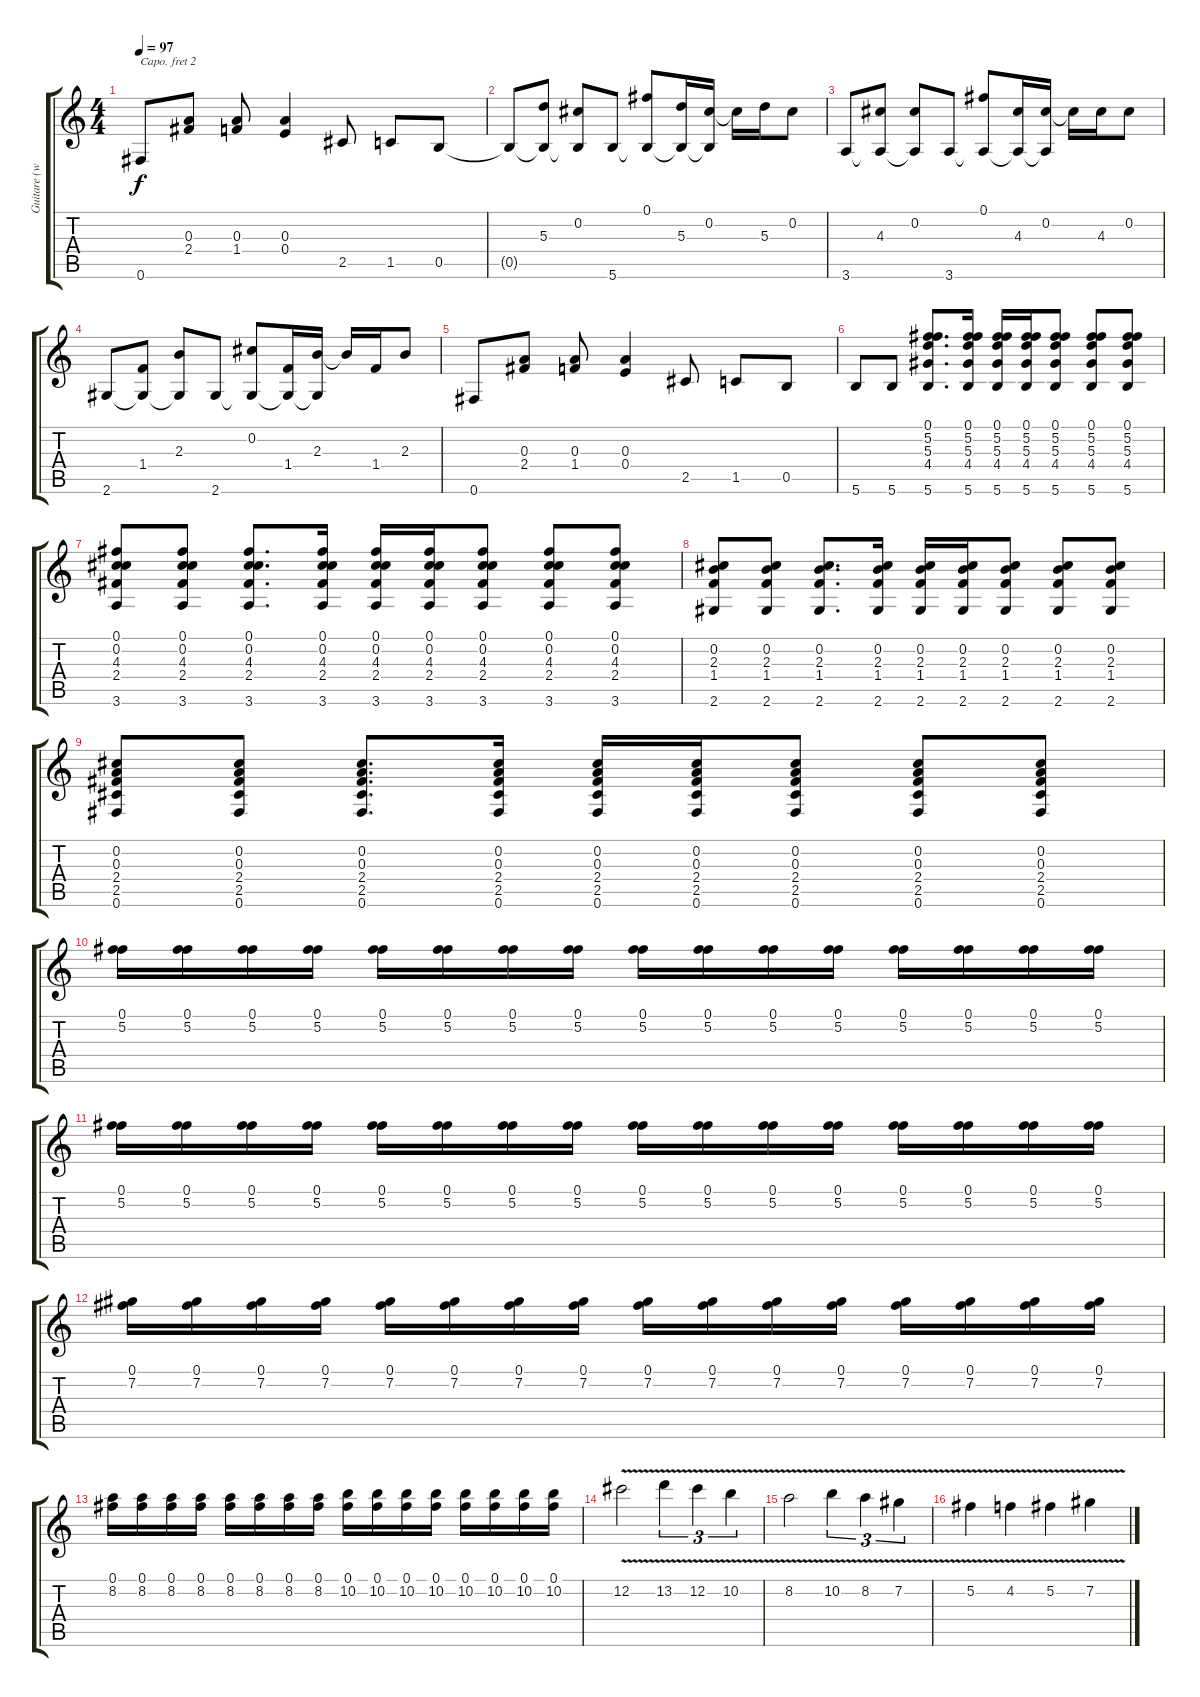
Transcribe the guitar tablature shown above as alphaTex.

\track ("Guitare (w/ wha-wha)" "Guitare (w") {instrument overdrivenguitar}
\staff {score tabs}
\capo 2
\tuning (E4 B3 G3 D3 A2 E2) {hide}
\ts (4 4)
\tempo 97
\clef g2
\ks c
0.6.8{dy f} (0.3 2.4).8 (0.3 1.4).8 (0.3 0.4).4 2.5.8 1.5.8 0.5.8 |
0.5{t}.8 (5.3 0.5{t}).8 (0.2 0.5{t}).8 5.6.8 (0.1 5.6{t}).8 (5.3 5.6{t}).16 (0.2 5.6{t}).16 0.2{t}.16 5.3.16 0.2.8 |
3.6.8 (4.3 3.6{t}).8 (0.2 3.6{t}).8 3.6.8 (0.1 3.6{t}).8 (4.3 3.6{t}).16 (0.2 3.6{t}).16 0.2{t}.16 4.3.16 0.2.8 |
2.6.8 (1.4 2.6{t}).8 (2.3 2.6{t}).8 2.6.8 (0.2 2.6{t}).8 (1.4 2.6{t}).16 (2.3 2.6{t}).16 2.3{t}.16 1.4.16 2.3.8 |
0.6.8 (0.3 2.4).8 (0.3 1.4).8 (0.3 0.4).4 2.5.8 1.5.8 0.5.8 |
5.6.8 5.6.8 (0.1 5.2 5.3 4.4 5.6).8{d} (0.1 5.2 5.3 4.4 5.6).16 (0.1 5.2 5.3 4.4 5.6).16 (0.1 5.2 5.3 4.4 5.6).16 (0.1 5.2 5.3 4.4 5.6).8 (0.1 5.2 5.3 4.4 5.6).8 (0.1 5.2 5.3 4.4 5.6).8 |
(0.1 0.2 4.3 2.4 3.6).8 (0.1 0.2 4.3 2.4 3.6).8 (0.1 0.2 4.3 2.4 3.6).8{d} (0.1 0.2 4.3 2.4 3.6).16 (0.1 0.2 4.3 2.4 3.6).16 (0.1 0.2 4.3 2.4 3.6).16 (0.1 0.2 4.3 2.4 3.6).8 (0.1 0.2 4.3 2.4 3.6).8 (0.1 0.2 4.3 2.4 3.6).8 |
(0.2 2.3 1.4 2.6).8 (0.2 2.3 1.4 2.6).8 (0.2 2.3 1.4 2.6).8{d} (0.2 2.3 1.4 2.6).16 (0.2 2.3 1.4 2.6).16 (0.2 2.3 1.4 2.6).16 (0.2 2.3 1.4 2.6).8 (0.2 2.3 1.4 2.6).8 (0.2 2.3 1.4 2.6).8 |
(0.2 0.3 2.4 2.5 0.6).8 (0.2 0.3 2.4 2.5 0.6).8 (0.2 0.3 2.4 2.5 0.6).8{d} (0.2 0.3 2.4 2.5 0.6).16 (0.2 0.3 2.4 2.5 0.6).16 (0.2 0.3 2.4 2.5 0.6).16 (0.2 0.3 2.4 2.5 0.6).8 (0.2 0.3 2.4 2.5 0.6).8 (0.2 0.3 2.4 2.5 0.6).8 |
(0.1 5.2).16 (0.1 5.2).16 (0.1 5.2).16 (0.1 5.2).16 (0.1 5.2).16 (0.1 5.2).16 (0.1 5.2).16 (0.1 5.2).16 (0.1 5.2).16 (0.1 5.2).16 (0.1 5.2).16 (0.1 5.2).16 (0.1 5.2).16 (0.1 5.2).16 (0.1 5.2).16 (0.1 5.2).16 |
(0.1 5.2).16 (0.1 5.2).16 (0.1 5.2).16 (0.1 5.2).16 (0.1 5.2).16 (0.1 5.2).16 (0.1 5.2).16 (0.1 5.2).16 (0.1 5.2).16 (0.1 5.2).16 (0.1 5.2).16 (0.1 5.2).16 (0.1 5.2).16 (0.1 5.2).16 (0.1 5.2).16 (0.1 5.2).16 |
(0.1 7.2).16 (0.1 7.2).16 (0.1 7.2).16 (0.1 7.2).16 (0.1 7.2).16 (0.1 7.2).16 (0.1 7.2).16 (0.1 7.2).16 (0.1 7.2).16 (0.1 7.2).16 (0.1 7.2).16 (0.1 7.2).16 (0.1 7.2).16 (0.1 7.2).16 (0.1 7.2).16 (0.1 7.2).16 |
(0.1 8.2).16 (0.1 8.2).16 (0.1 8.2).16 (0.1 8.2).16 (0.1 8.2).16 (0.1 8.2).16 (0.1 8.2).16 (0.1 8.2).16 (0.1 10.2).16 (0.1 10.2).16 (0.1 10.2).16 (0.1 10.2).16 (0.1 10.2).16 (0.1 10.2).16 (0.1 10.2).16 (0.1 10.2).16 |
12.2{v}.2 13.2{v}.4{tu (3 2)} 12.2{v}.4{tu (3 2)} 10.2{v}.4{tu (3 2)} |
8.2{v}.2 10.2{v}.4{tu (3 2)} 8.2{v}.4{tu (3 2)} 7.2{v}.4{tu (3 2)} |
5.2{v}.4 4.2{v}.4 5.2{v}.4 7.2{v}.4
